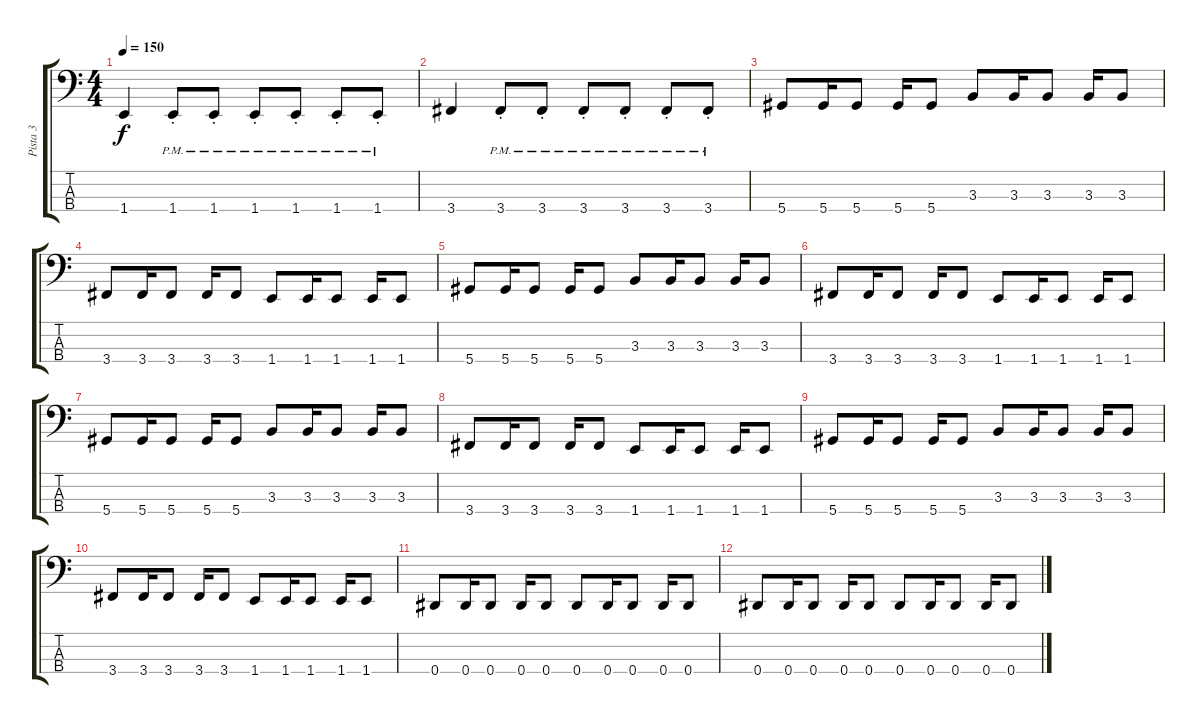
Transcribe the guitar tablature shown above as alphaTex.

\track ("Pista 3" "Pista 3") {instrument electricbassfinger}
\staff {score tabs}
\tuning (Gb2 Db2 Ab1 Eb1) {hide}
\ts (4 4)
\tempo 150
\clef f4
\ks c
1.4.4{dy f} 1.4{pm st}.8 1.4{pm st}.8 1.4{pm st}.8 1.4{pm st}.8 1.4{pm st}.8 1.4{pm st}.8 |
3.4.4 3.4{pm st}.8 3.4{pm st}.8 3.4{pm st}.8 3.4{pm st}.8 3.4{pm st}.8 3.4{pm st}.8 |
5.4.8 5.4.16 5.4.8 5.4.16 5.4.8 3.3.8 3.3.16 3.3.8 3.3.16 3.3.8 |
3.4.8 3.4.16 3.4.8 3.4.16 3.4.8 1.4.8 1.4.16 1.4.8 1.4.16 1.4.8 |
5.4.8 5.4.16 5.4.8 5.4.16 5.4.8 3.3.8 3.3.16 3.3.8 3.3.16 3.3.8 |
3.4.8 3.4.16 3.4.8 3.4.16 3.4.8 1.4.8 1.4.16 1.4.8 1.4.16 1.4.8 |
5.4.8 5.4.16 5.4.8 5.4.16 5.4.8 3.3.8 3.3.16 3.3.8 3.3.16 3.3.8 |
3.4.8 3.4.16 3.4.8 3.4.16 3.4.8 1.4.8 1.4.16 1.4.8 1.4.16 1.4.8 |
5.4.8 5.4.16 5.4.8 5.4.16 5.4.8 3.3.8 3.3.16 3.3.8 3.3.16 3.3.8 |
3.4.8 3.4.16 3.4.8 3.4.16 3.4.8 1.4.8 1.4.16 1.4.8 1.4.16 1.4.8 |
0.4.8 0.4.16 0.4.8 0.4.16 0.4.8 0.4.8 0.4.16 0.4.8 0.4.16 0.4.8 |
0.4.8 0.4.16 0.4.8 0.4.16 0.4.8 0.4.8 0.4.16 0.4.8 0.4.16 0.4.8
